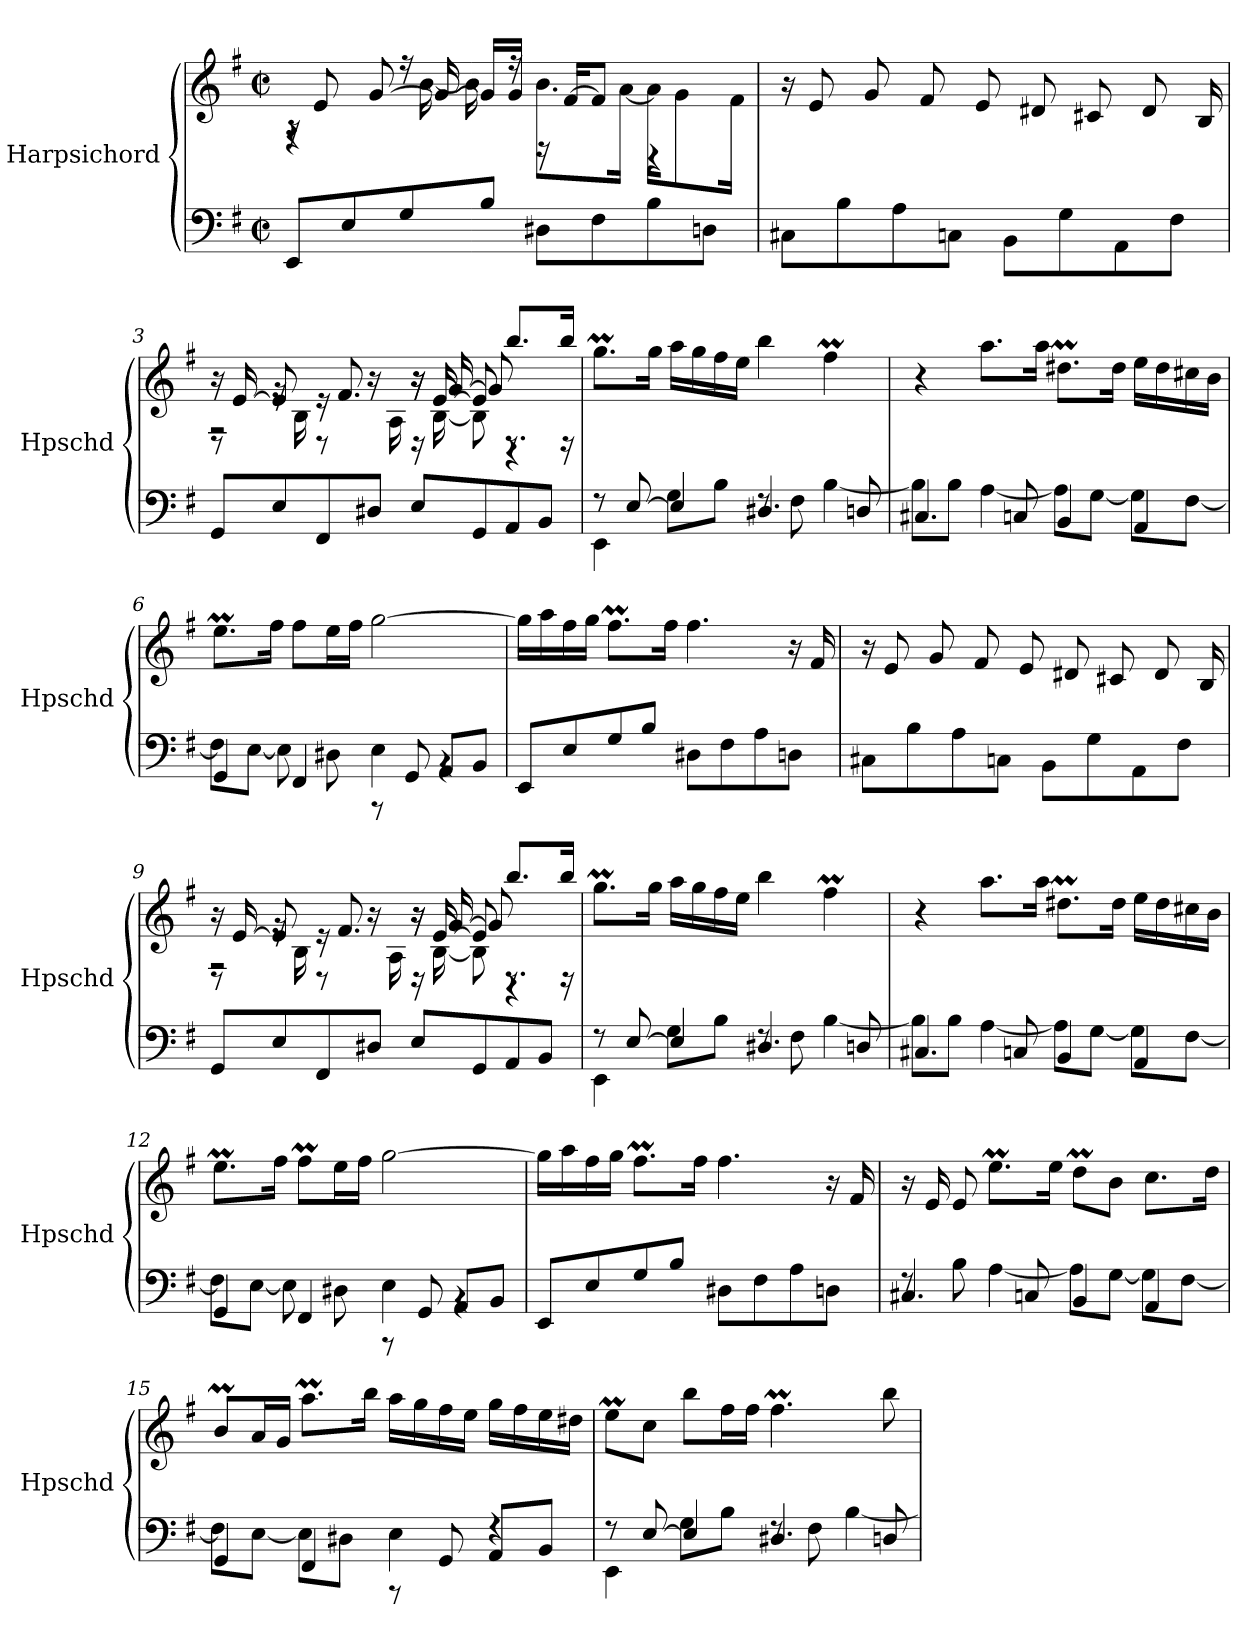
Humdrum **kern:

**kern	**kern
*part1	*part1
*staff2	*staff1
*I"Harpsichord	*
*I'Hpschd	*
*clefF4	*clefG2
*k[f#]	*k[f#]
*M4/4	*M4/4
*met(c|)	*met(c|)
=1	=1
*	*^
8EE/L	16rA	4r
.	8e/	.
8E/	.	.
.	[8g/	.
8G/	.	16rff
.	16g/_	[16b\
8B/J	16g/LL]	16b\]
.	16g/JJ	16rff
8D#X\L	16rD	8.b\L
.	[16f#/KL	.
8F#\	8f#/J]	.
.	.	[16a\Jk
8B\	4rBB	16a\KL]
.	.	8g\
8Dn\J	.	.
.	.	16f#\Jk
*	*v	*v
=2	=2
8C#X\L	16r
.	8e/
8B\	.
.	8g/
8A\	.
.	8f#/
8Cn\J	.
.	8e/
8BB\L	.
.	8d#X/
8G\	.
.	8c#X/
8AA\	.
.	8d#/
8F#\J	.
.	16B/
!!LO:LB:g=z
=3	=3
*	*^
*	*	*^
8GG/L	16r	8rD	2rF
.	[16e/	.	.
8E/	8e/]	16rg	.
.	.	16B\	.
8FF#/	16re	8rD	.
.	8.f#/	.	.
8D#X/J	.	16r	.
.	.	16A\	.
8E/L	16r	16rD	16r
.	[16e/	[16B\	[16g/
8GG/	8e/]	8B\]	8g/]
8AA/	8.rD	4rBB	8.bb/L
8BB/J	.	.	.
.	16rD	.	16bb/Jk
*	*v	*v	*v
=4	=4
*^	*
8r	4EE\	8.ggM\L
[8E/	.	.
.	.	16gg\Jk
4E/]	8G\L	16aa\LL
.	.	16gg\
.	8B\J	16ff#\
.	.	16ee\JJ
4.D#X/	8rF	4bb\
.	8F#\	.
.	[4B\	4ff#m\
8Dn/	.	.
!!LO:LB:g=z
=5	=5	=5
4.C#X/	8B\L]	4r
.	8B\J	.
.	[4A\	8.aa\L
8Cn/	.	.
.	.	16aa\Jk
4BB/	8A\L]	8.dd#Xm\L
.	[8G\J	.
.	.	16dd#\Jk
4AA/	8G\L]	16ee\LL
.	.	16dd#\
.	[8F#\J	16cc#X\
.	.	16b\JJ
=6	=6	=6
4GG/	8F#\L]	8.eeM\L
.	[8E\J	.
.	.	16ff#\Jk
4FF#/	8E\]	8ff#\L
.	8D#X\	16ee\L
.	.	16ff#\JJ
8rAAA	4E\	[2gg\
8GG/	.	.
8AA/L	4rBB	.
8BB/J	.	.
*v	*v	*
=7	=7
8EE/L	16gg\LL]
.	16aa\
8E/	16ff#\
.	16gg\JJ
8G/	8.ff#m\L
8B/J	.
.	16ff#\Jk
8D#X\L	4.ff#\
8F#\	.
8A\	.
8Dn\J	16r
.	16f#/
!!LO:LB:g=z
=8	=8
8C#X\L	16r
.	8e/
8B\	.
.	8g/
8A\	.
.	8f#/
8Cn\J	.
.	8e/
8BB\L	.
.	8d#X/
8G\	.
.	8c#X/
8AA\	.
.	8d#/
8F#\J	.
.	16B/
=9	=9
*	*^
*	*	*^
8GG/L	16r	8rD	2rF
.	[16e/	.	.
8E/	8e/]	16rg	.
.	.	16B\	.
8FF#/	16re	8rD	.
.	8.f#/	.	.
8D#X/J	.	16r	.
.	.	16A\	.
8E/L	16r	16rD	16r
.	[16e/	[16B\	[16g/
8GG/	8e/]	8B\]	8g/]
8AA/	8.rD	4rBB	8.bb/L
8BB/J	.	.	.
.	16rD	.	16bb/Jk
*	*v	*v	*v
!!LO:LB:g=z
=10	=10
*^	*
8r	4EE\	8.ggM\L
[8E/	.	.
.	.	16gg\Jk
4E/]	8G\L	16aa\LL
.	.	16gg\
.	8B\J	16ff#\
.	.	16ee\JJ
4.D#X/	8rF	4bb\
.	8F#\	.
.	[4B\	4ff#m\
8Dn/	.	.
=11	=11	=11
4.C#X/	8B\L]	4r
.	8B\J	.
.	[4A\	8.aa\L
8Cn/	.	.
.	.	16aa\Jk
4BB/	8A\L]	8.dd#Xm\L
.	[8G\J	.
.	.	16dd#\Jk
4AA/	8G\L]	16ee\LL
.	.	16dd#\
.	[8F#\J	16cc#X\
.	.	16b\JJ
=12	=12	=12
4GG/	8F#\L]	8.eeM\L
.	[8E\J	.
.	.	16ff#\Jk
4FF#/	8E\]	8ff#m\L
.	8D#X\	16ee\L
.	.	16ff#\JJ
8rAAA	4E\	[2gg\
8GG/	.	.
8AA/L	4rBB	.
8BB/J	.	.
*v	*v	*
!!LO:LB:g=z
=13	=13
8EE/L	16gg\LL]
.	16aa\
8E/	16ff#\
.	16gg\JJ
8G/	8.ff#m\L
8B/J	.
.	16ff#\Jk
8D#X\L	4.ff#\
8F#\	.
8A\	.
8Dn\J	16r
.	16f#/
=14	=14
*^	*
4.C#X/	8rF	16r
.	.	16e/
.	8B\	8e/
.	[4A\	8.eeM\L
8Cn/	.	.
.	.	16ee\Jk
4BB/	8A\L]	8ddM\L
.	[8G\J	8b\J
4AA/	8G\L]	8.cc\L
.	[8F#\J	.
.	.	16dd\Jk
!!LO:PB:g=z
=15	=15	=15
4GG/	8F#\L]	8bm/L
.	[8E\J	16a/L
.	.	16g/JJ
4FF#/	8E\L]	8.aaM\L
.	8D#X\J	.
.	.	16bb\Jk
8rAAA	4E\	16aa\LL
.	.	16gg\
8GG/	.	16ff#\
.	.	16ee\JJ
8AA/L	4rF	16gg\LL
.	.	16ff#\
8BB/J	.	16ee\
.	.	16dd#X\JJ
=16	=16	=16
8r	4EE\	8eeM\L
[8E/	.	8cc\J
4E/]	8G\L	8bb\L
.	8B\J	16ff#\L
.	.	16ff#\JJ
4.D#X/	8rF	4.ff#m\
.	8F#\	.
.	[4B\	.
8Dn/	.	8bb\
*v	*v	*
=	=
*-	*-
